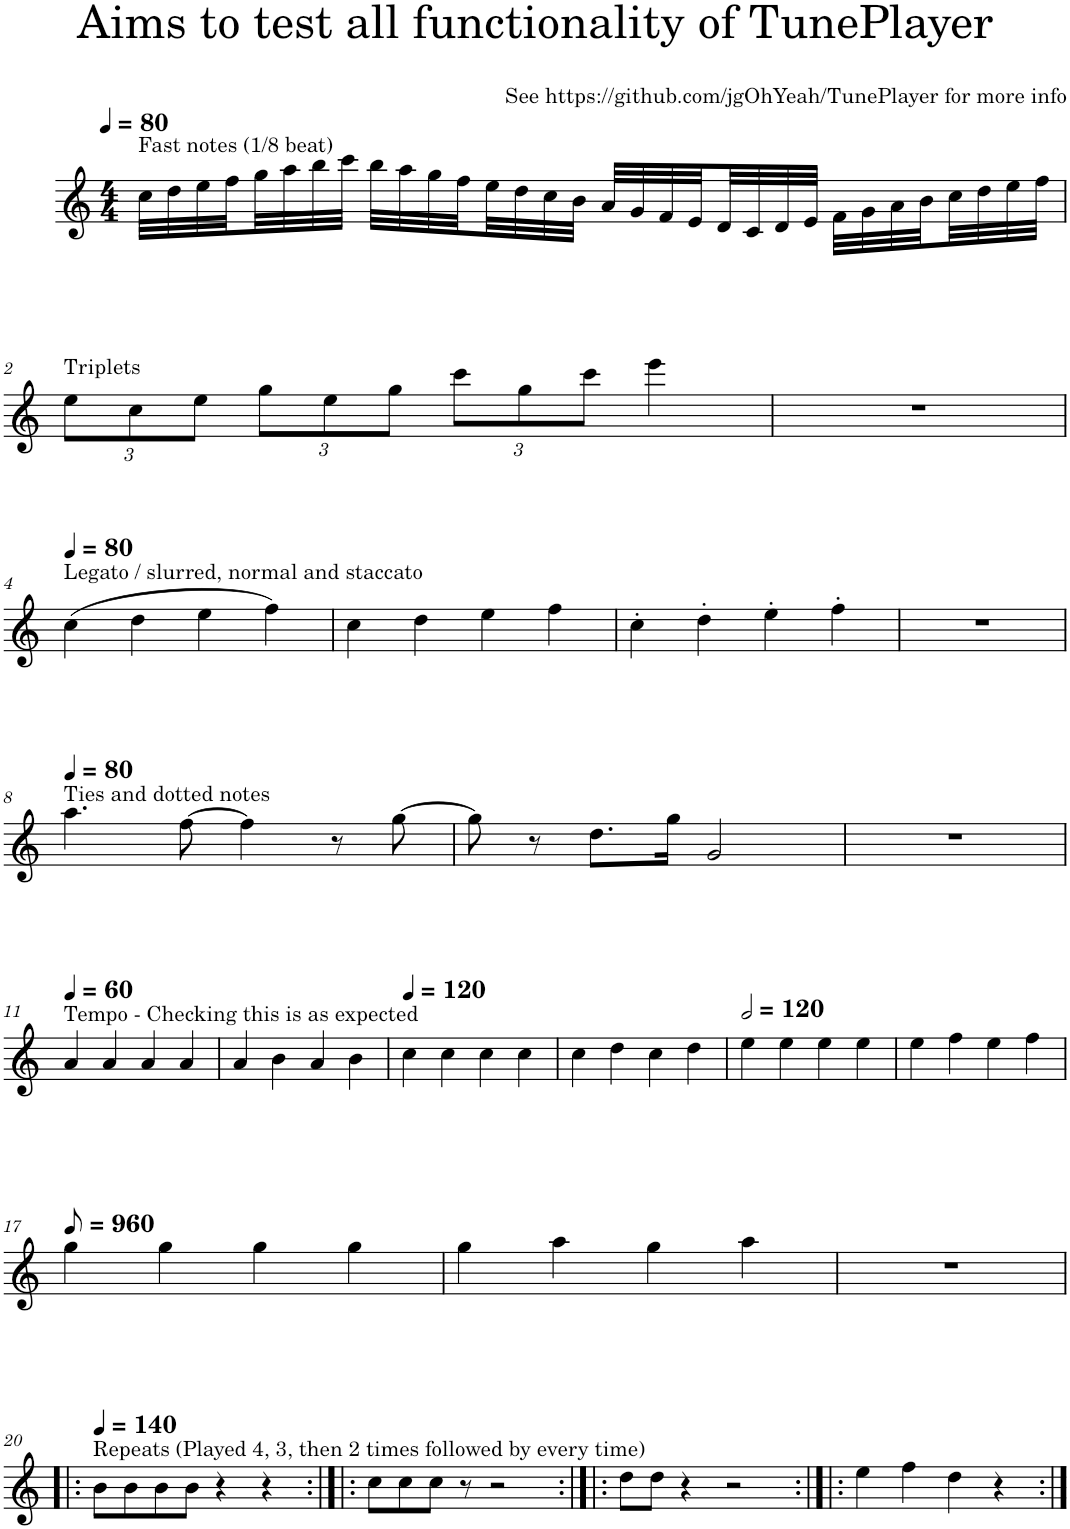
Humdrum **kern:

**kern
*part1
*staff1
*I"Piano
*I'Pno.
*clefG2
*k[]
*M4/4
*MM80
=1
!LO:TX:a:t=Fast notes (1/8 beat)
32cc\LLL
32dd\
32ee\
32ff\
32gg\
32aa\
32bb\
32ccc\JJJ
32bb\LLL
32aa\
32gg\
32ff\
32ee\
32dd\
32cc\
32b\JJJ
32a/LLL
32g/
32f/
32e/
32d/
32c/
32d/
32e/JJJ
32f\LLL
32g\
32a\
32b\
32cc\
32dd\
32ee\
32ff\JJJ
!!LO:LB:g=z
=2
*Xbrackettup
!LO:TX:a:t=Triplets
12ee\L
12cc\
12ee\J
12gg\L
12ee\
12gg\J
12ccc\L
12gg\
12ccc\J
4eee\
=3
1r
!!LO:LB:g=z
=4
*MM80
!LO:TX:a:t=Legato / slurred, normal and staccato
(4cc\
4dd\
4ee\
4ff\)
=5
4cc\
4dd\
4ee\
4ff\
=6
4cc'\
4dd'\
4ee'\
4ff'\
=7
1r
!!LO:LB:g=z
=8
*MM80
!LO:TX:a:t=Ties and dotted notes
4.aa\
[8ff\
4ff\]
8r
[8gg\
=9
8gg\]
8r
8.dd\L
16gg\Jk
2g/
=10
1r
!!LO:LB:g=z
=11
*MM60
!LO:TX:a:t=Tempo - Checking this is as expected
4a/
4a/
4a/
4a/
=12
4a/
4b\
4a/
4b\
=13
*MM120
4cc\
4cc\
4cc\
4cc\
=14
4cc\
4dd\
4cc\
4dd\
=15
*MM240
4ee\
4ee\
4ee\
4ee\
=16
4ee\
4ff\
4ee\
4ff\
!!LO:LB:g=z
=17
*MM480
4gg\
4gg\
4gg\
4gg\
=18
4gg\
4aa\
4gg\
4aa\
=19
1r
!!LO:LB:g=z
=20!|:
*MM140
!LO:TX:a:t=Repeats (Played 4, 3, then 2 times followed by every time)
8b\L
8b\
8b\
8b\J
4r
4r
=21:|!|:
8cc\L
8cc\
8cc\J
8r
2r
=22:|!|:
8dd\L
8dd\J
4r
2r
=23:|!|:
4ee\
4ff\
4dd\
4r
=:|!
*-
